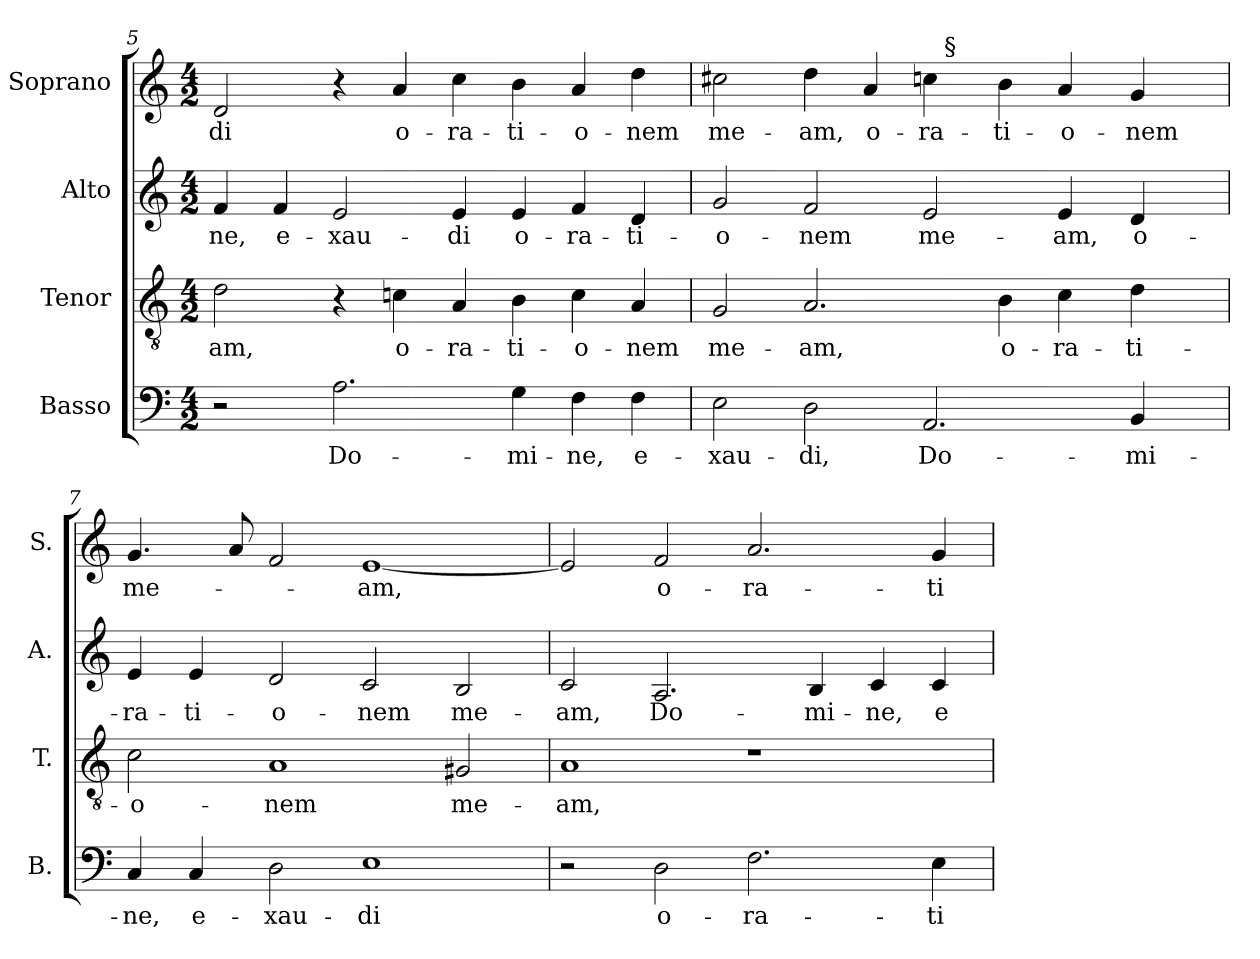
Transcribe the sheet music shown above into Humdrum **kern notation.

**kern	**text	**kern	**text	**kern	**text	**kern	**text
*part4	*part4	*part3	*part3	*part2	*part2	*part1	*part1
*staff4	*staff4	*staff3	*staff3	*staff2	*staff2	*staff1	*staff1
*I"Basso	*	*I"Tenor	*	*I"Alto	*	*I"Soprano	*
*I'B.	*	*I'T.	*	*I'A.	*	*I'S.	*
*clefF4	*	*clefGv2	*	*clefG2	*	*clefG2	*
*	*	*ITrd7c12	*	*	*	*	*
*k[]	*	*k[]	*	*k[]	*	*k[]	*
*C:	*	*C:	*	*C:	*	*C:	*
*M4/2	*	*M4/2	*	*M4/2	*	*M4/2	*
=5	=5	=5	=5	=5	=5	=5	=5
!	!	!	!LO:LY:b:color=#000000	!	!	!	!
!	!	!	!	!	!LO:LY:b:color=#000000	!	!
!	!	!	!	!	!	!	!LO:LY:b:color=#000000
2r	.	2Di\	-am,	4fi/	-ne,	2di/	-di
!	!	!	!	!	!LO:LY:b:color=#000000	!	!
.	.	.	.	4fi/	e-	.	.
!	!LO:LY:b:color=#000000	!	!	!	!	!	!
!	!	!	!	!	!LO:LY:b:color=#000000	!	!
2.Ai\	Do-	4r	.	2ei/	-xau-	4r	.
!	!	!	!LO:LY:b:color=#000000	!	!	!	!
!	!	!	!	!	!	!	!LO:LY:b:color=#000000
.	.	4Cni\	o-	.	.	4ai/	o-
!	!	!	!LO:LY:b:color=#000000	!	!	!	!
!	!	!	!	!	!LO:LY:b:color=#000000	!	!
!	!	!	!	!	!	!	!LO:LY:b:color=#000000
.	.	4AAi/	-ra-	4ei/	-di	4cci\	-ra-
!	!LO:LY:b:color=#000000	!	!	!	!	!	!
!	!	!	!LO:LY:b:color=#000000	!	!	!	!
!	!	!	!	!	!LO:LY:b:color=#000000	!	!
!	!	!	!	!	!	!	!LO:LY:b:color=#000000
4Gi\	-mi-	4BBi\	-ti-	4ei/	o-	4bi\	-ti-
!	!LO:LY:b:color=#000000	!	!	!	!	!	!
!	!	!	!LO:LY:b:color=#000000	!	!	!	!
!	!	!	!	!	!LO:LY:b:color=#000000	!	!
!	!	!	!	!	!	!	!LO:LY:b:color=#000000
4Fi\	-ne,	4Ci\	-o-	4fi/	-ra-	4ai/	-o-
!	!LO:LY:b:color=#000000	!	!	!	!	!	!
!	!	!	!LO:LY:b:color=#000000	!	!	!	!
!	!	!	!	!	!LO:LY:b:color=#000000	!	!
!	!	!	!	!	!	!	!LO:LY:b:color=#000000
4Fi\	e-	4AAi/	-nem	4di/	-ti-	4ddi\	-nem
=6	=6	=6	=6	=6	=6	=6	=6
!	!LO:LY:b:color=#000000	!	!	!	!	!	!
!	!	!	!LO:LY:b:color=#000000	!	!	!	!
!	!	!	!	!	!LO:LY:b:color=#000000	!	!
!	!	!	!	!	!	!	!LO:LY:b:color=#000000
*	*	*	*	*	*	*^	*
2Ei\	-xau-	2GGi/	me-	2gi/	-o-	2cc#Xi\	1ryy	me-
!	!LO:LY:b:color=#000000	!	!	!	!	!	!	!
!	!	!	!LO:LY:b:color=#000000	!	!	!	!	!
!	!	!	!	!	!LO:LY:b:color=#000000	!	!	!
!	!	!	!	!	!	!	!	!LO:LY:b:color=#000000
2Di\	-di,	2.AAi/	-am,	2fi/	-nem	4ddi\	.	-am,
!	!	!	!	!	!	!	!	!LO:LY:b:color=#000000
.	.	.	.	.	.	4ai/	.	o-
!	!LO:LY:b:color=#000000	!	!	!	!	!	!	!
!	!	!	!	!	!LO:LY:b:color=#000000	!	!	!
!	!	!	!	!	!	!	!	!LO:LY:b:color=#000000
2.AAi/	Do-	.	.	2ei/	me-	4cci\	32ryy	-ra-
.	.	.	.	.	.	.	256ryy	.
!	!	!	!	!	!	!	!LO:TX:a:t=§	!
.	.	.	.	.	.	.	2ryy	.
!	!	!	!LO:LY:b:color=#000000	!	!	!	!	!
!	!	!	!	!	!	!	!	!LO:LY:b:color=#000000
.	.	4BBi\	o-	.	.	4bi\	.	-ti-
!	!	!	!LO:LY:b:color=#000000	!	!	!	!	!
!	!	!	!	!	!LO:LY:b:color=#000000	!	!	!
!	!	!	!	!	!	!	!	!LO:LY:b:color=#000000
.	.	4Ci\	-ra-	4ei/	-am,	4ai/	.	-o-
.	.	.	.	.	.	.	4ryy	.
!	!LO:LY:b:color=#000000	!	!	!	!	!	!	!
!	!	!	!LO:LY:b:color=#000000	!	!	!	!	!
!	!	!	!	!	!LO:LY:b:color=#000000	!	!	!
!	!	!	!	!	!	!	!	!LO:LY:b:color=#000000
4BBi/	-mi-	4Di\	-ti-	4di/	o-	4gi/	.	-nem
.	.	.	.	.	.	.	8ryy	.
.	.	.	.	.	.	.	16ryy	.
.	.	.	.	.	.	.	64..ryy	.
*	*	*	*	*	*	*v	*v	*
!!LO:LB:g=z
=7	=7	=7	=7	=7	=7	=7	=7
*	*	*	*	*	*	*^	*
!	!LO:LY:b:color=#000000	!	!	!	!	!	!	!
*	*	*	*	*	*	*v	*v	*
*	*	*	*	*	*	*^	*
!	!	!	!LO:LY:b:color=#000000	!	!	!	!	!
*	*	*	*	*	*	*v	*v	*
*	*	*	*	*	*	*^	*
!	!	!	!	!	!LO:LY:b:color=#000000	!	!	!
*	*	*	*	*	*	*v	*v	*
*	*	*	*	*	*	*^	*
!	!	!	!	!	!	!	!	!LO:LY:b:color=#000000
*	*	*	*	*	*	*v	*v	*
4Ci/	-ne,	2Ci\	-o-	4ei/	-ra-	4.gi/	me-
!	!LO:LY:b:color=#000000	!	!	!	!	!	!
!	!	!	!	!	!LO:LY:b:color=#000000	!	!
4Ci/	e-	.	.	4ei/	-ti-	.	.
.	.	.	.	.	.	8ai/	.
!	!LO:LY:b:color=#000000	!	!	!	!	!	!
!	!	!	!LO:LY:b:color=#000000	!	!	!	!
!	!	!	!	!	!LO:LY:b:color=#000000	!	!
2Di\	-xau-	1AAi	-nem	2di/	-o-	2fi/	.
!	!LO:LY:b:color=#000000	!	!	!	!	!	!
!	!	!	!	!	!LO:LY:b:color=#000000	!	!
!	!	!	!	!	!	!	!LO:LY:b:color=#000000
1Ei	-di	.	.	2ci/	-nem	[1ei	-am,
!	!	!	!LO:LY:b:color=#000000	!	!	!	!
!	!	!	!	!	!LO:LY:b:color=#000000	!	!
.	.	2GG#Xi/	me-	2Bi/	me-	.	.
=8	=8	=8	=8	=8	=8	=8	=8
!	!	!	!LO:LY:b:color=#000000	!	!	!	!
!	!	!	!	!	!LO:LY:b:color=#000000	!	!
2r	.	1AAi	-am,	2ci/	-am,	2ei/]	.
!	!LO:LY:b:color=#000000	!	!	!	!	!	!
!	!	!	!	!	!LO:LY:b:color=#000000	!	!
!	!	!	!	!	!	!	!LO:LY:b:color=#000000
2Di\	o-	.	.	2.Ai/	Do-	2fi/	o-
!	!LO:LY:b:color=#000000	!	!	!	!	!	!
!	!	!	!	!	!	!	!LO:LY:b:color=#000000
2.Fi\	-ra-	1r	.	.	.	2.ai/	-ra-
!	!	!	!	!	!LO:LY:b:color=#000000	!	!
.	.	.	.	4Bi/	-mi-	.	.
!	!	!	!	!	!LO:LY:b:color=#000000	!	!
.	.	.	.	4ci/	-ne,	.	.
!	!LO:LY:b:color=#000000	!	!	!	!	!	!
!	!	!	!	!	!LO:LY:b:color=#000000	!	!
!	!	!	!	!	!	!	!LO:LY:b:color=#000000
4Ei\	-ti-	.	.	4ci/	e-	4gi/	-ti-
=	=	=	=	=	=	=	=
*-	*-	*-	*-	*-	*-	*-	*-
